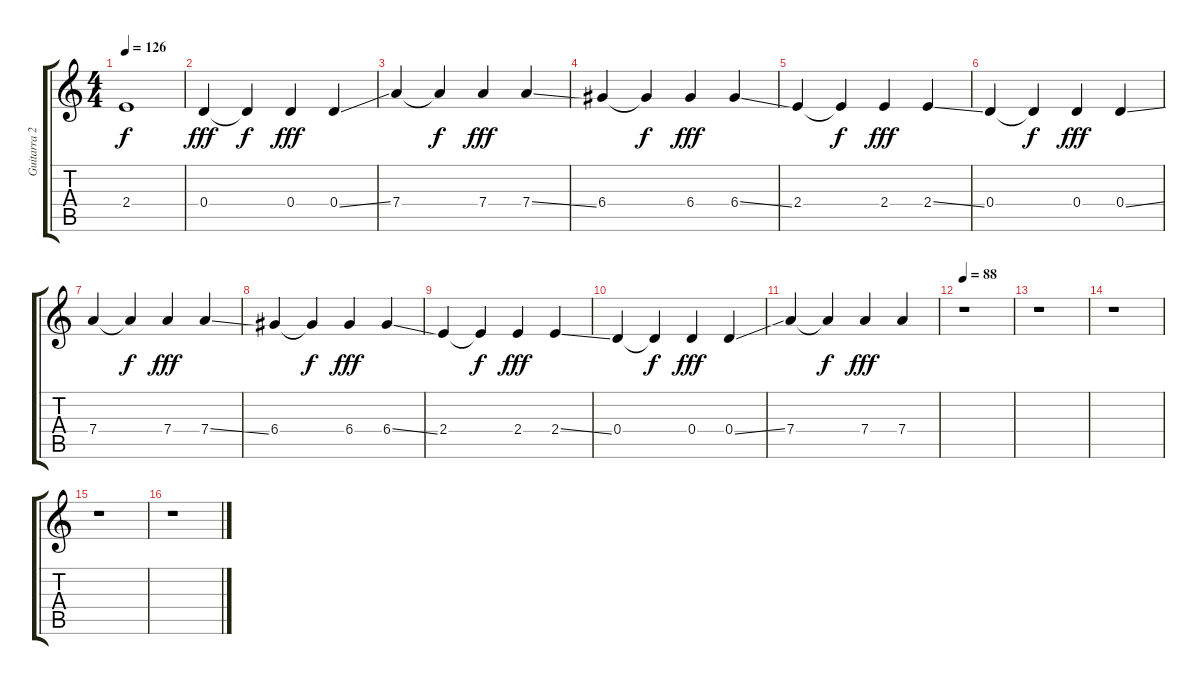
\track ("Guitarra 2" "Guitarra 2") {instrument overdrivenguitar}
\staff {score tabs}
\tuning (E4 B3 G3 D3 A2 E2) {hide}
\ts (4 4)
\tempo 126
\clef g2
\ks c
2.4{t}.1{dy f} |
0.4.4{dy fff} 0.4{t}.4{dy f} 0.4.4{dy fff} 0.4{ss}.4 |
7.4.4 7.4{t}.4{dy f} 7.4.4{dy fff} 7.4{ss}.4 |
6.4.4 6.4{t}.4{dy f} 6.4.4{dy fff} 6.4{ss}.4 |
2.4.4 2.4{t}.4{dy f} 2.4.4{dy fff} 2.4{ss}.4 |
0.4.4 0.4{t}.4{dy f} 0.4.4{dy fff} 0.4{ss}.4 |
7.4.4 7.4{t}.4{dy f} 7.4.4{dy fff} 7.4{ss}.4 |
6.4.4 6.4{t}.4{dy f} 6.4.4{dy fff} 6.4{ss}.4 |
2.4.4 2.4{t}.4{dy f} 2.4.4{dy fff} 2.4{ss}.4 |
0.4.4 0.4{t}.4{dy f} 0.4.4{dy fff} 0.4{ss}.4 |
7.4.4 7.4{t}.4{dy f} 7.4.4{dy fff} 7.4.4 |
\tempo 88
r.1 |
r.1 |
r.1 |
r.1 |
r.1
